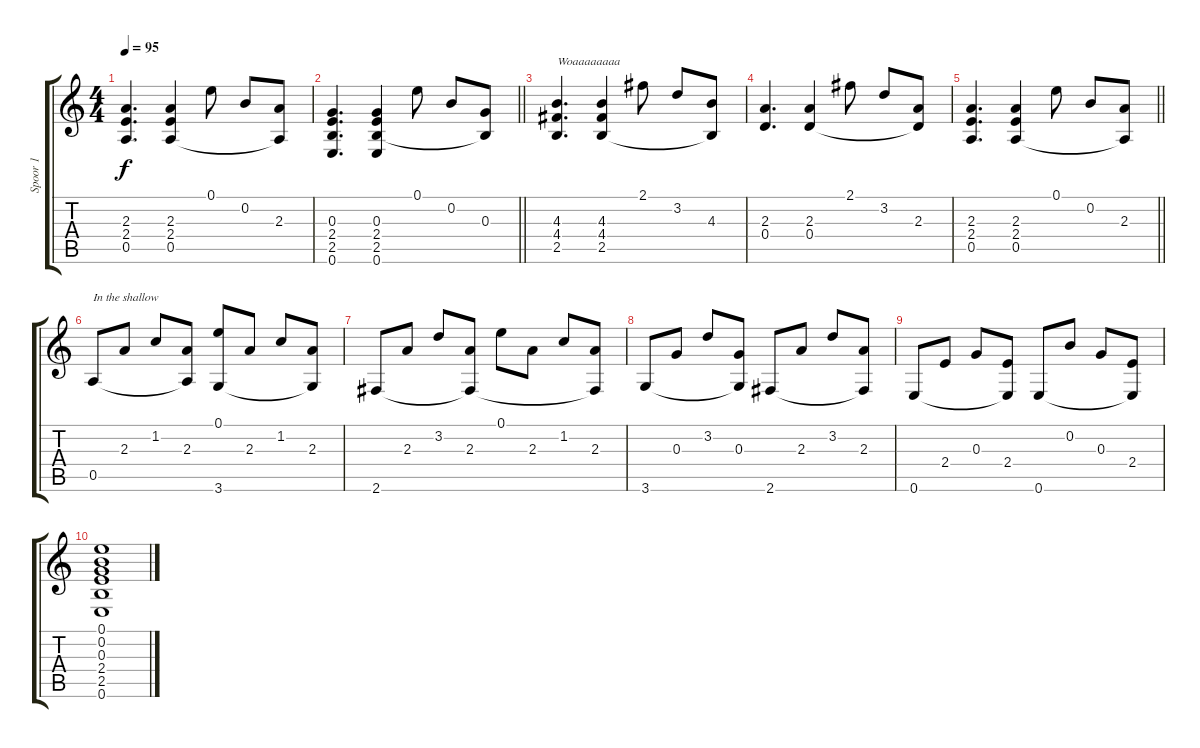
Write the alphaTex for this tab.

\track ("Spoor 1" "Spoor 1") {instrument acousticguitarsteel}
\staff {score tabs}
\tuning (E4 B3 G3 D3 A2 E2) {hide}
\ts (4 4)
\tempo 95
\clef g2
\ks c
(2.3 2.4 0.5).4{d dy f} (2.3 2.4 0.5).4 0.1.8 0.2.8 (2.3 0.5{t}).8 |
\barLineRight lightlight
(0.3 2.4 2.5 0.6).4{d} (0.3 2.4 2.5 0.6).4 0.1.8 0.2.8 (0.3 2.5{t}).8 |
(4.3 4.4 2.5).4{d txt "Woaaaaaaaa"} (4.3 4.4 2.5).4 2.1.8 3.2.8 (4.3 2.5{t}).8 |
(2.3 0.4).4{d} (2.3 0.4).4 2.1.8 3.2.8 (2.3 0.4{t}).8 |
\barLineRight lightlight
(2.3 2.4 0.5).4{d} (2.3 2.4 0.5).4 0.1.8 0.2.8 (2.3 0.5{t}).8 |
0.5.8{txt "In the shallow"} 2.3.8 1.2.8 (2.3 0.5{t}).8 (0.1 3.6).8 2.3.8 1.2.8 (2.3 3.6{t}).8 |
2.6.8 2.3.8 3.2.8 (2.3 2.6{t}).8 0.1.8 2.3.8 1.2.8 (2.3 2.6{t}).8 |
3.6.8 0.3.8 3.2.8 (0.3 3.6{t}).8 2.6.8 2.3.8 3.2.8 (2.3 2.6{t}).8 |
0.6.8 2.4.8 0.3.8 (2.4 0.6{t}).8 0.6.8 0.2.8 0.3.8 (2.4 0.6{t}).8 |
(0.1 0.2 0.3 2.4 2.5 0.6).1
